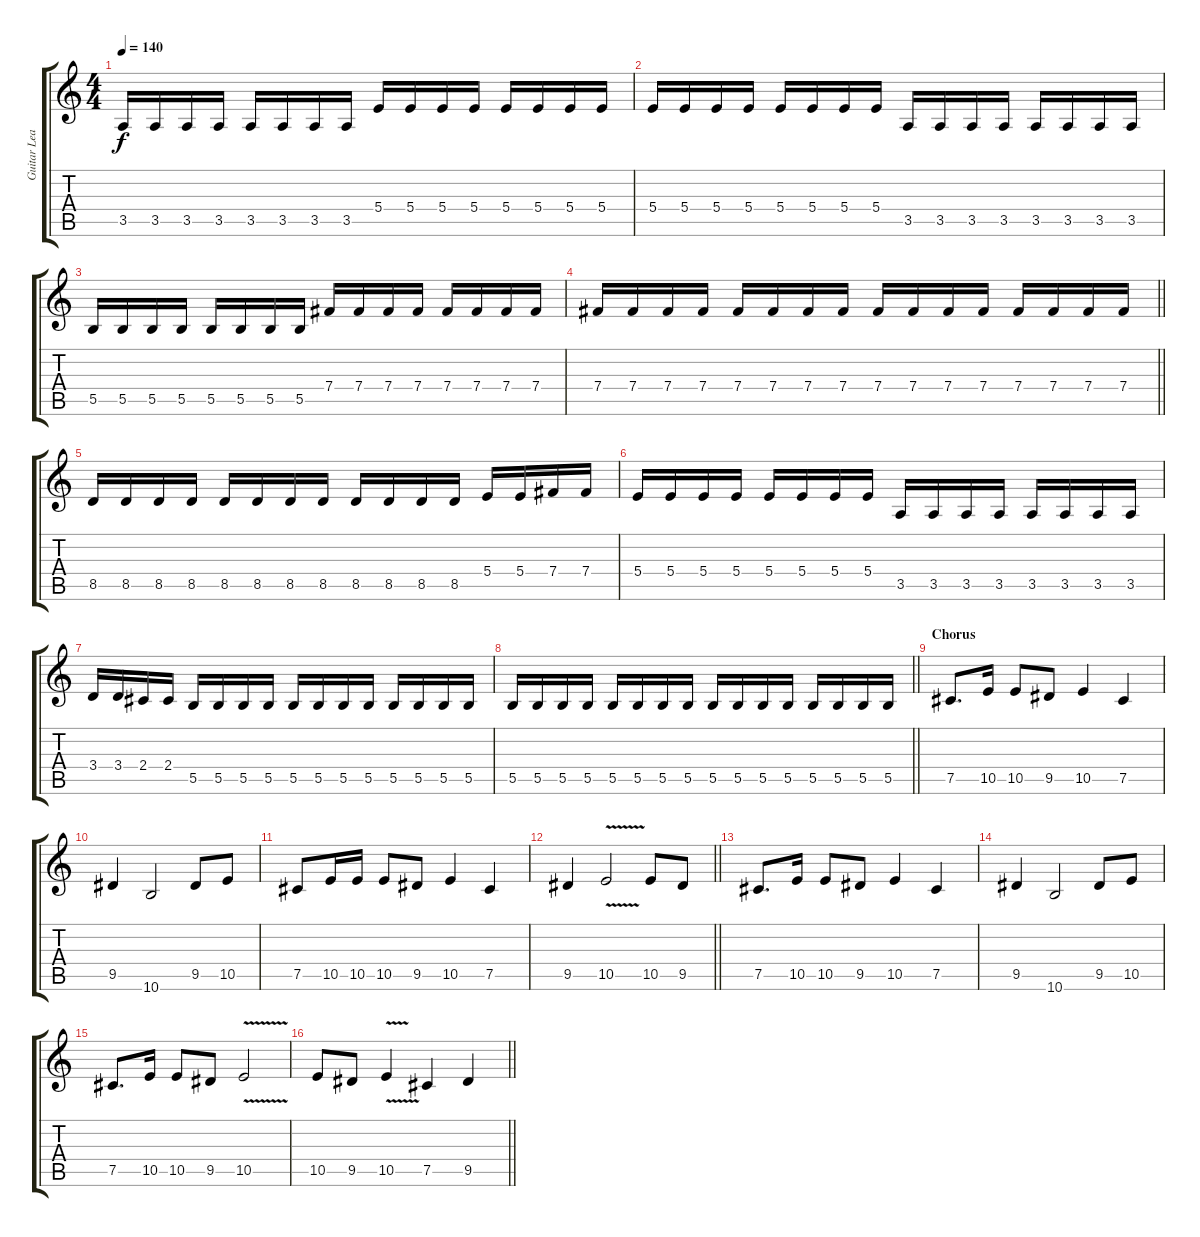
\track ("Guitar Lead II" "Guitar Lea") {instrument distortionguitar}
\staff {score tabs}
\tuning (Db4 Ab3 E3 B2 Gb2 Db2) {hide}
\ts (4 4)
\section ("" "")
\tempo 140
\clef g2
\ks c
3.5.16{dy f} 3.5.16 3.5.16 3.5.16 3.5.16 3.5.16 3.5.16 3.5.16 5.4.16 5.4.16 5.4.16 5.4.16 5.4.16 5.4.16 5.4.16 5.4.16 |
5.4.16 5.4.16 5.4.16 5.4.16 5.4.16 5.4.16 5.4.16 5.4.16 3.5.16 3.5.16 3.5.16 3.5.16 3.5.16 3.5.16 3.5.16 3.5.16 |
5.5.16 5.5.16 5.5.16 5.5.16 5.5.16 5.5.16 5.5.16 5.5.16 7.4.16 7.4.16 7.4.16 7.4.16 7.4.16 7.4.16 7.4.16 7.4.16 |
\barLineRight lightlight
7.4.16 7.4.16 7.4.16 7.4.16 7.4.16 7.4.16 7.4.16 7.4.16 7.4.16 7.4.16 7.4.16 7.4.16 7.4.16 7.4.16 7.4.16 7.4.16 |
\section ("" "")
8.5.16 8.5.16 8.5.16 8.5.16 8.5.16 8.5.16 8.5.16 8.5.16 8.5.16 8.5.16 8.5.16 8.5.16 5.4.16 5.4.16 7.4.16 7.4.16 |
5.4.16 5.4.16 5.4.16 5.4.16 5.4.16 5.4.16 5.4.16 5.4.16 3.5.16 3.5.16 3.5.16 3.5.16 3.5.16 3.5.16 3.5.16 3.5.16 |
3.4.16 3.4.16 2.4.16 2.4.16 5.5.16 5.5.16 5.5.16 5.5.16 5.5.16 5.5.16 5.5.16 5.5.16 5.5.16 5.5.16 5.5.16 5.5.16 |
\barLineRight lightlight
5.5.16 5.5.16 5.5.16 5.5.16 5.5.16 5.5.16 5.5.16 5.5.16 5.5.16 5.5.16 5.5.16 5.5.16 5.5.16 5.5.16 5.5.16 5.5.16 |
\section ("" "Chorus")
7.5.8{d} 10.5.16 10.5.8 9.5.8 10.5.4 7.5.4 |
9.5.4 10.6.2 9.5.8 10.5.8 |
7.5.8 10.5.16 10.5.16 10.5.8 9.5.8 10.5.4 7.5.4 |
\barLineRight lightlight
9.5.4 10.5{v}.2 10.5.8 9.5.8 |
\section ("" "")
7.5.8{d} 10.5.16 10.5.8 9.5.8 10.5.4 7.5.4 |
9.5.4 10.6.2 9.5.8 10.5.8 |
7.5.8{d} 10.5.16 10.5.8 9.5.8 10.5{v}.2 |
\barLineRight lightlight
10.5.8 9.5.8 10.5{v}.4 7.5.4 9.5.4
